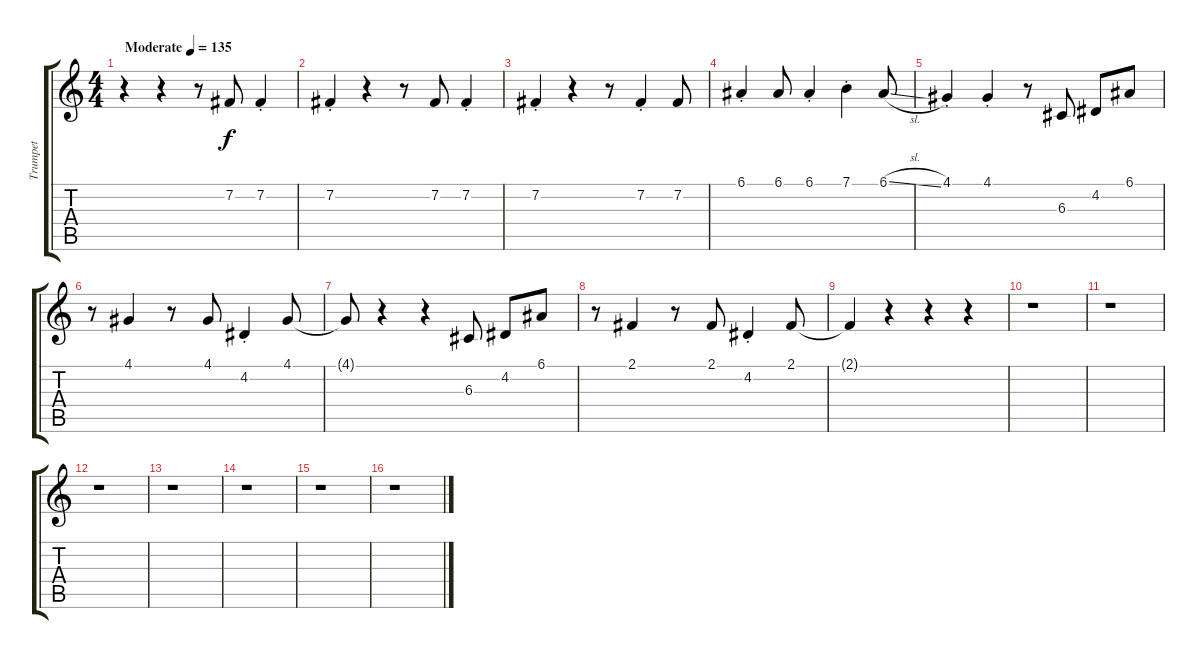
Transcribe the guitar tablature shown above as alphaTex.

\track ("Trumpet" "Trumpet") {instrument trumpet}
\staff {score tabs}
\tuning (E4 B3 G3 D3 A2 E2) {hide}
\ts (4 4)
\tempo (135 "Moderate")
\clef g2
\ks c
r.4{dy f instrument trumpet} r.4 r.8 7.2.8 7.2{st}.4 |
7.2{st}.4 r.4 r.8 7.2.8 7.2{st}.4 |
7.2{st}.4 r.4 r.8 7.2{st}.4 7.2.8 |
6.1{st}.4 6.1.8 6.1{st}.4 7.1{st}.4 6.1{sl}.8 |
4.1{st}.4 4.1{st}.4 r.8 6.3.8 4.2.8 6.1.8 |
r.8 4.1.4 r.8 4.1.8 4.2{st}.4 4.1.8 |
4.1{t}.8 r.4 r.4 6.3.8 4.2.8 6.1.8 |
r.8 2.1.4 r.8 2.1.8 4.2{st}.4 2.1.8 |
2.1{t}.4 r.4 r.4 r.4 |
r.1 |
r.1 |
r.1 |
r.1 |
r.1 |
r.1 |
r.1
